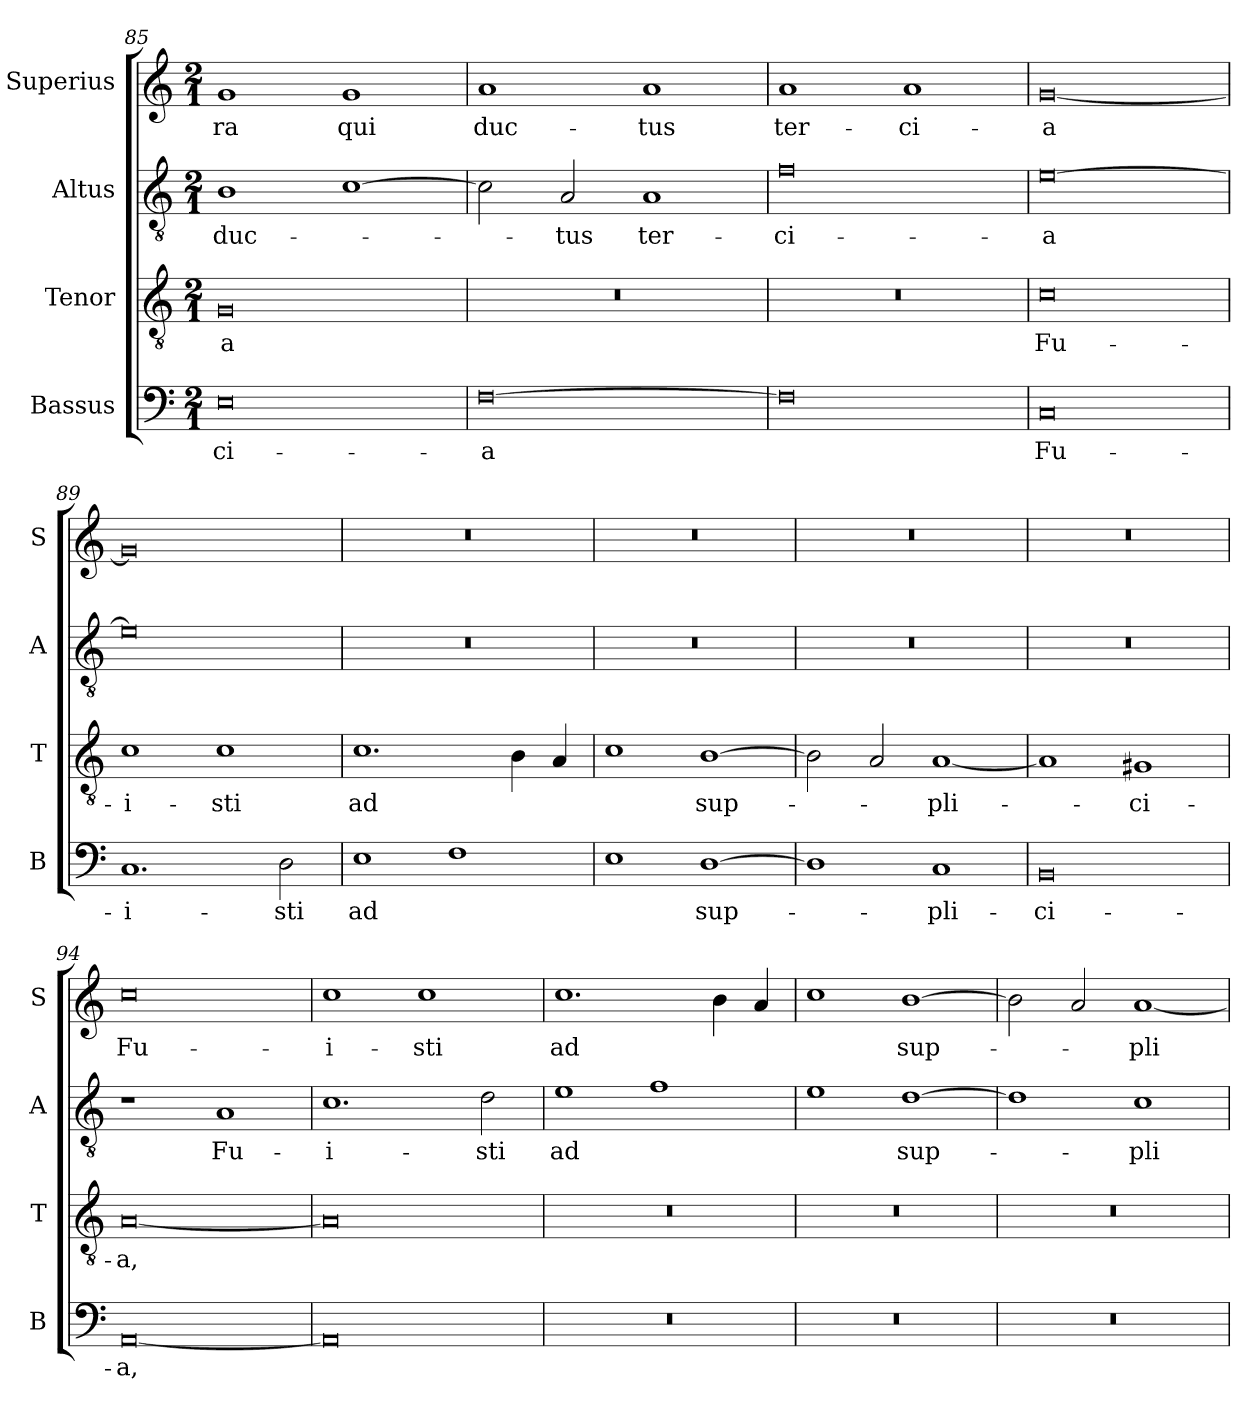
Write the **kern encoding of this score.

**kern	**text	**kern	**text	**kern	**text	**kern	**text
*part4	*part4	*part3	*part3	*part2	*part2	*part1	*part1
*staff4	*staff4	*staff3	*staff3	*staff2	*staff2	*staff1	*staff1
*I"Bassus	*	*I"Tenor	*	*I"Altus	*	*I"Superius	*
*I'B	*	*I'T	*	*I'A	*	*I'S	*
*clefF4	*	*clefGv2	*	*clefGv2	*	*clefG2	*
*k[]	*	*k[]	*	*k[]	*	*k[]	*
*M2/1	*	*M2/1	*	*M2/1	*	*M2/1	*
=85	=85	=85	=85	=85	=85	=85	=85
0E	-ci-	0G	-a	1B	duc-	1g	-ra
.	.	.	.	[1c	.	1g	qui
=86	=86	=86	=86	=86	=86	=86	=86
[0F	-a	0r	.	2c\]	.	1a	duc-
.	.	.	.	2A/	-tus	.	.
.	.	.	.	1A	ter-	1a	-tus
=87	=87	=87	=87	=87	=87	=87	=87
0F]	.	0r	.	0f	-ci-	1a	ter-
.	.	.	.	.	.	1a	-ci-
=88	=88	=88	=88	=88	=88	=88	=88
0C	Fu-	0c	Fu-	[0e	-a	[0g	-a
=89	=89	=89	=89	=89	=89	=89	=89
1.C	-i-	1c	-i-	0e]	.	0g]	.
.	.	1c	-sti	.	.	.	.
2D\	-sti	.	.	.	.	.	.
=90	=90	=90	=90	=90	=90	=90	=90
1E	ad	1.c	ad	0r	.	0r	.
1F	.	.	.	.	.	.	.
.	.	4B\	.	.	.	.	.
.	.	4A/	.	.	.	.	.
=91	=91	=91	=91	=91	=91	=91	=91
1E	.	1c	.	0r	.	0r	.
[1D	sup-	[1B	sup-	.	.	.	.
=92	=92	=92	=92	=92	=92	=92	=92
1D]	.	2B\]	.	0r	.	0r	.
.	.	2A/	.	.	.	.	.
1C	-pli-	[1A	-pli-	.	.	.	.
=93	=93	=93	=93	=93	=93	=93	=93
0BB	-ci-	1A]	.	0r	.	0r	.
.	.	1G#X	-ci-	.	.	.	.
=94	=94	=94	=94	=94	=94	=94	=94
[0AA	-a,	[0A	-a,	1r	.	0cc	Fu-
.	.	.	.	1A	Fu-	.	.
=95	=95	=95	=95	=95	=95	=95	=95
0AA]	.	0A]	.	1.c	-i-	1cc	-i-
.	.	.	.	.	.	1cc	-sti
.	.	.	.	2d\	-sti	.	.
=96	=96	=96	=96	=96	=96	=96	=96
0r	.	0r	.	1e	ad	1.cc	ad
.	.	.	.	1f	.	.	.
.	.	.	.	.	.	4b\	.
.	.	.	.	.	.	4a/	.
=97	=97	=97	=97	=97	=97	=97	=97
0r	.	0r	.	1e	.	1cc	.
.	.	.	.	[1d	sup-	[1b	sup-
=98	=98	=98	=98	=98	=98	=98	=98
0r	.	0r	.	1d]	.	2b\]	.
.	.	.	.	.	.	2a/	.
.	.	.	.	1c	-pli-	[1a	-pli-
=	=	=	=	=	=	=	=
*-	*-	*-	*-	*-	*-	*-	*-
